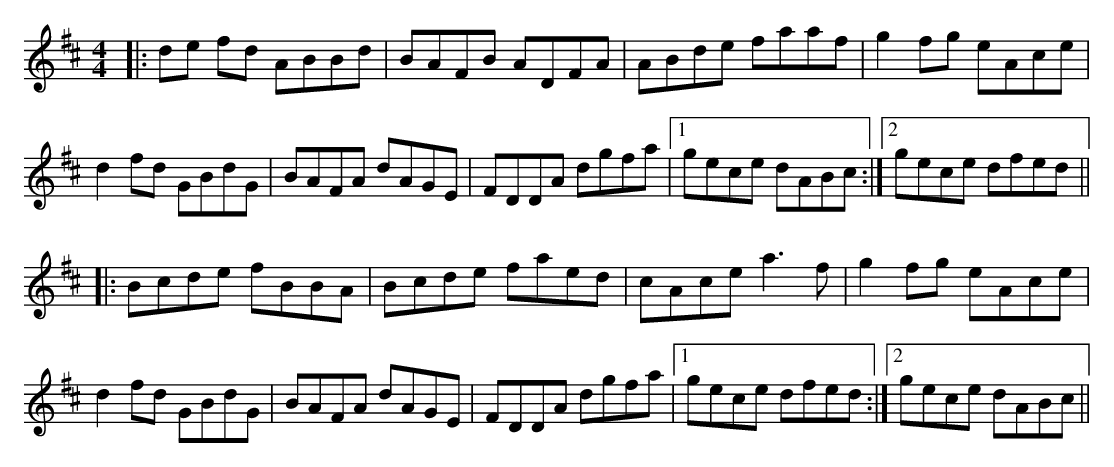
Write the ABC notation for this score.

X:1
M:4/4
K:D
|:de fd ABBd| BAFB ADFA|ABde faaf| g2 fg eAce|
d2 fd GBdG| BAFA dAGE|FDDA dgfa|1 gece dABc :|2 gece dfed||
|:Bcde fBBA|Bcde faed|cAce a3f|g2fg eAce|
d2 fd GBdG|BAFA dAGE|FDDA dgfa |1 gece dfed :|2 gece dABc||
